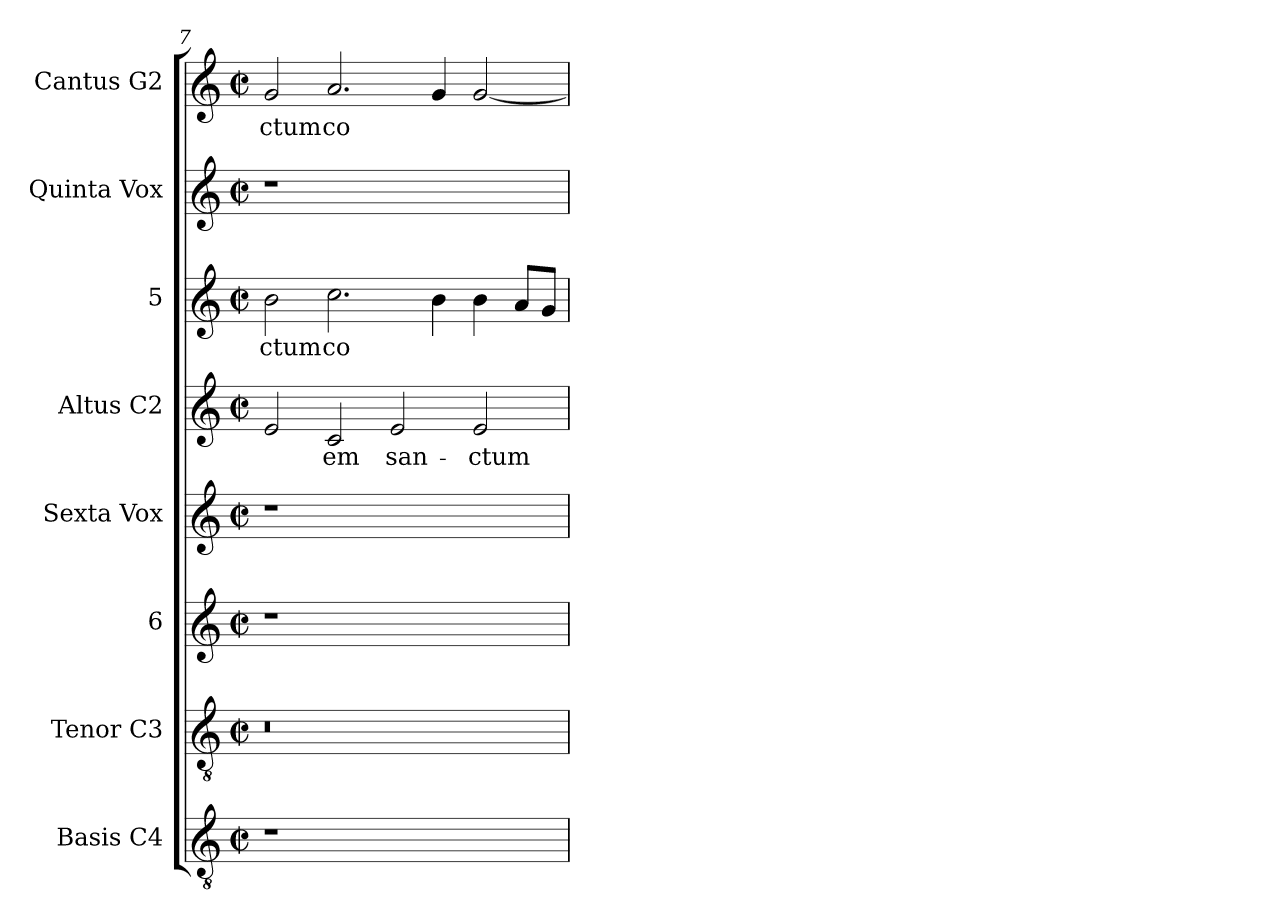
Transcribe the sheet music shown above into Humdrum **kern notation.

**kern	**kern	**kern	**kern	**kern	**text	**kern	**text	**kern	**kern	**text
*part8	*part7	*part6	*part5	*part4	*part4	*part3	*part3	*part2	*part1	*part1
*staff8	*staff7	*staff6	*staff5	*staff4	*staff4	*staff3	*staff3	*staff2	*staff1	*staff1
*I"Basis  C4	*I"Tenor  C3	*I"6	*I"Sexta  Vox	*I"Altus  C2	*	*I"5	*	*I"Quinta  Vox	*I"Cantus  G2	*
*I'B	*I'T	*	*	*I'A	*	*	*	*	*I'C	*
*clefGv2	*clefGv2	*clefG2	*clefG2	*clefG2	*	*clefG2	*	*clefG2	*clefG2	*
*k[]	*k[]	*k[]	*k[]	*k[]	*	*k[]	*	*k[]	*k[]	*
*C:	*C:	*C:	*C:	*C:	*	*C:	*	*C:	*C:	*
*M2/2	*M2/2	*M2/2	*M2/2	*M2/2	*	*M2/2	*	*M2/2	*M2/2	*
*met(c|)	*met(c|)	*met(c|)	*met(c|)	*met(c|)	*	*met(c|)	*	*met(c|)	*met(c|)	*
=7	=7	=7	=7	=7	=7	=7	=7	=7	=7	=7
!	!	!	!	!	!LO:LY:b:cj	!	!LO:LY:b:cj	!	!	!LO:LY:b:cj
1r	0r	1r	1r	2e/	--	2b\	-ctum	1r	2g/	-ctum
!	!	!	!	!	!LO:LY:b:cj	!	!LO:LY:b:cj	!	!	!LO:LY:b:cj
.	.	.	.	2c/	-em	2.cc\	co-	.	2.a/	co-
!	!	!	!	!	!LO:LY:b:cj	!	!	!	!	!
1ryy	.	1ryy	1ryy	2e/	san-	.	.	1ryy	.	.
!	!	!	!	!	!	!	!LO:LY:b:cj	!	!	!LO:LY:b:cj
.	.	.	.	.	.	4b\	--	.	4g/	--
!	!	!	!	!	!LO:LY:b:cj	!	!LO:LY:b:cj	!	!	!LO:LY:b:cj
.	.	.	.	2e/	-ctum	4b\	--	.	[<2g/	--
!	!	!	!	!	!	!	!LO:LY:b:cj	!	!	!
.	.	.	.	.	.	8a/L	--	.	.	.
!	!	!	!	!	!	!	!LO:LY:b:cj	!	!	!
.	.	.	.	.	.	8g/J	--	.	.	.
=	=	=	=	=	=	=	=	=	=	=
*-	*-	*-	*-	*-	*-	*-	*-	*-	*-	*-
